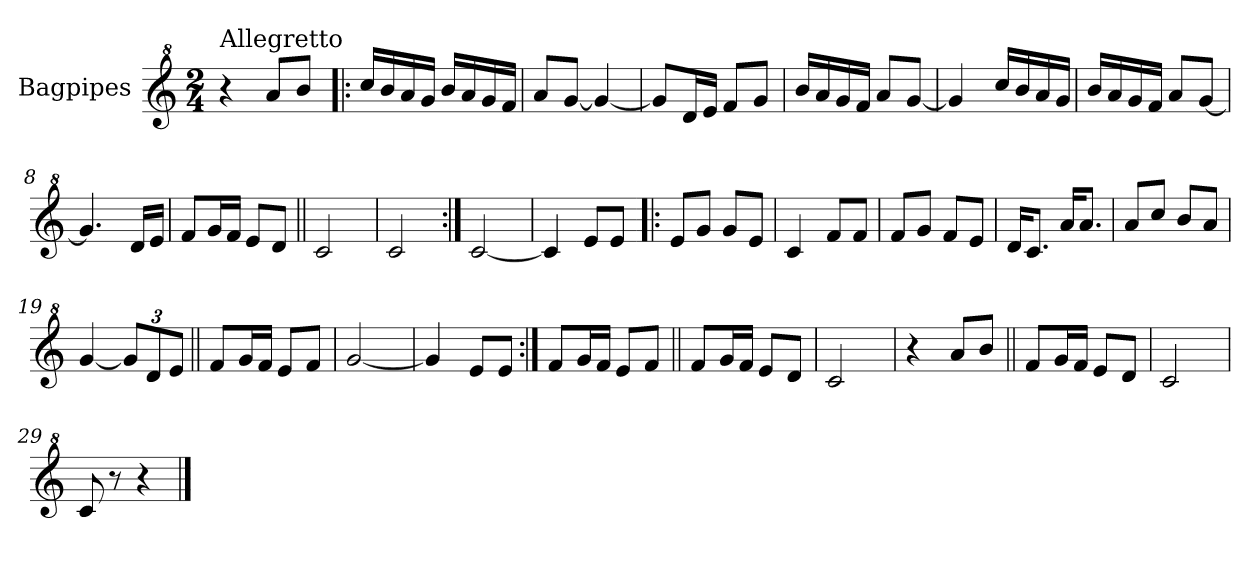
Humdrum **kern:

**kern
*part1
*staff1
*I"Bagpipes
*I'Bag
*clefG^2
*k[]
*C:
*M2/4
=1
!LO:TX:a:t=Allegretto
4r
8aa/L
8bb/J
=2!|:
16ccc/LL
16bb/
16aa/
16gg/JJ
16bb/LL
16aa/
16gg/
16ff/JJ
=3
8aa/L
[8gg/J
4gg/_
=4
8gg/L]
16dd/L
16ee/JJ
8ff/L
8gg/J
=5
16bb/LL
16aa/
16gg/
16ff/JJ
8aa/L
[8gg/J
=6
4gg/]
16ccc/LL
16bb/
16aa/
16gg/JJ
=7
16bb/LL
16aa/
16gg/
16ff/JJ
8aa/L
[8gg/J
=8
4.gg/]
16dd/LL
16ee/JJ
!!LO:LB:g=z
=9
8ff/L
16gg/L
16ff/JJ
8ee/L
8dd/J
=10||
2cc/
=11
2cc/
=12:|!
[2cc/
=13
4cc/]
8ee/L
8ee/J
=14!|:
8ee/L
8gg/J
8gg/L
8ee/J
=15
4cc/
8ff/L
8ff/J
=16
8ff/L
8gg/J
8ff/L
8ee/J
=17
16dd/KL
8.cc/J
16aa/KL
8.aa/J
=18
8aa/L
8ccc/J
8bb/L
8aa/J
=19
[4gg/
*Xbrackettup
12gg/L]
12dd/
12ee/J
!!LO:LB:g=z
=20||
8ff/L
16gg/L
16ff/JJ
8ee/L
8ff/J
=21
[2gg/
=22
4gg/]
8ee/L
8ee/J
=23:|!
8ff/L
16gg/L
16ff/JJ
8ee/L
8ff/J
=24||
8ff/L
16gg/L
16ff/JJ
8ee/L
8dd/J
=25
2cc/
=26
4r
8aa/L
8bb/J
=27||
8ff/L
16gg/L
16ff/JJ
8ee/L
8dd/J
=28
2cc/
=29
8cc/
8r
4r
==
*-
